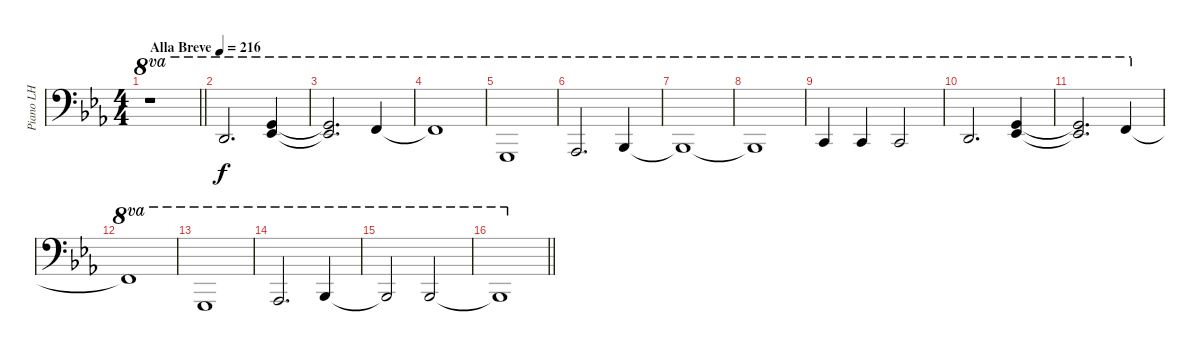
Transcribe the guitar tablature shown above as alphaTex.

\track ("Piano LH" "Piano LH") {instrument brightacousticpiano}
\staff {score}
\tuning (G2 D2 A1 E1) {hide}
\ts (4 4)
\tempo (216 "Alla Breve")
\clef f4
\barLineRight lightlight
\ks eb
r.1{ot 8va dy f instrument brightacousticpiano} |
7.1.2{d ot 8va} (12.1 13.2).4{ot 8va} |
(12.1{t} 13.2{t}).2{d ot 8va} 10.1.4{ot 8va} |
10.1{t}.1{ot 8va} |
5.2.1{ot 8va} |
6.2.2{d ot 8va} 8.2.4{ot 8va} |
8.2{t}.1{ot 8va} |
8.2{t}.1{ot 8va} |
5.1.4{ot 8va} 5.1.4{ot 8va} 5.1.2{ot 8va} |
7.1.2{d ot 8va} (12.1 13.2).4{ot 8va} |
(12.1{t} 13.2{t}).2{d ot 8va} 10.1.4{ot 8va} |
10.1{t}.1{ot 8va} |
5.2.1{ot 8va} |
6.2.2{d ot 8va} 8.2.4{ot 8va} |
8.2{t}.2{ot 8va} 8.2.2{ot 8va} |
\barLineRight lightlight
8.2{t}.1{ot 8va}
